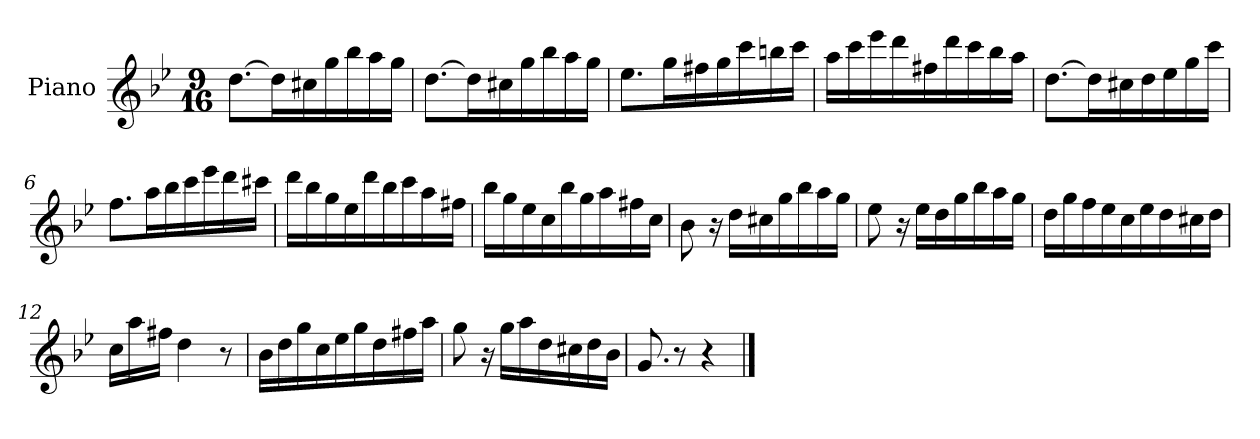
**kern
*part1
*staff1
*I"Piano
*I'Pno
*clefG2
*k[b-e-]
*M9/16
=1
[8.dd\L
16dd\L]
16cc#X\
16gg\
16bb-\
16aa\
16gg\JJ
=2
[8.dd\L
16dd\L]
16cc#X\
16gg\
16bb-\
16aa\
16gg\JJ
=3
8.ee-\L
16gg\L
16ff#X\
16gg\
16ccc\
16bbn\
16ccc\JJ
=4
16aa\LL
16ccc\
16eee-\
16ddd\
16ff#X\
16ddd\
16ccc\
16bb-\
16aa\JJ
=5
[8.dd\L
16dd\L]
16cc#X\
16dd\
16ee-\
16gg\
16ccc\JJ
=6
8.ff\L
16aa\L
16bb-\
16ccc\
16eee-\
16ddd\
16ccc#X\JJ
=7
16ddd\LL
16bb-\
16gg\
16ee-\
16ddd\
16bb-\
16ccc\
16aa\
16ff#X\JJ
=8
16bb-\LL
16gg\
16ee-\
16cc\
16bb-\
16gg\
16aa\
16ff#X\
16cc\JJ
=9
8b-\
16r
16dd\LL
16cc#X\
16gg\
16bb-\
16aa\
16gg\JJ
=10
8ee-\
16r
16ee-\LL
16dd\
16gg\
16bb-\
16aa\
16gg\JJ
=11
16dd\LL
16gg\
16ff\
16ee-\
16cc\
16ee-\
16dd\
16cc#X\
16dd\JJ
=12
16cc\LL
16aa\
16ff#X\JJ
4dd\
8r
=13
16b-\LL
16dd\
16gg\
16cc\
16ee-\
16gg\
16dd\
16ff#X\
16aa\JJ
=14
8gg\
16r
16gg\LL
16aa\
16dd\
16cc#X\
16dd\
16b-\JJ
=15
8.g/
8r
4r
==
*-
